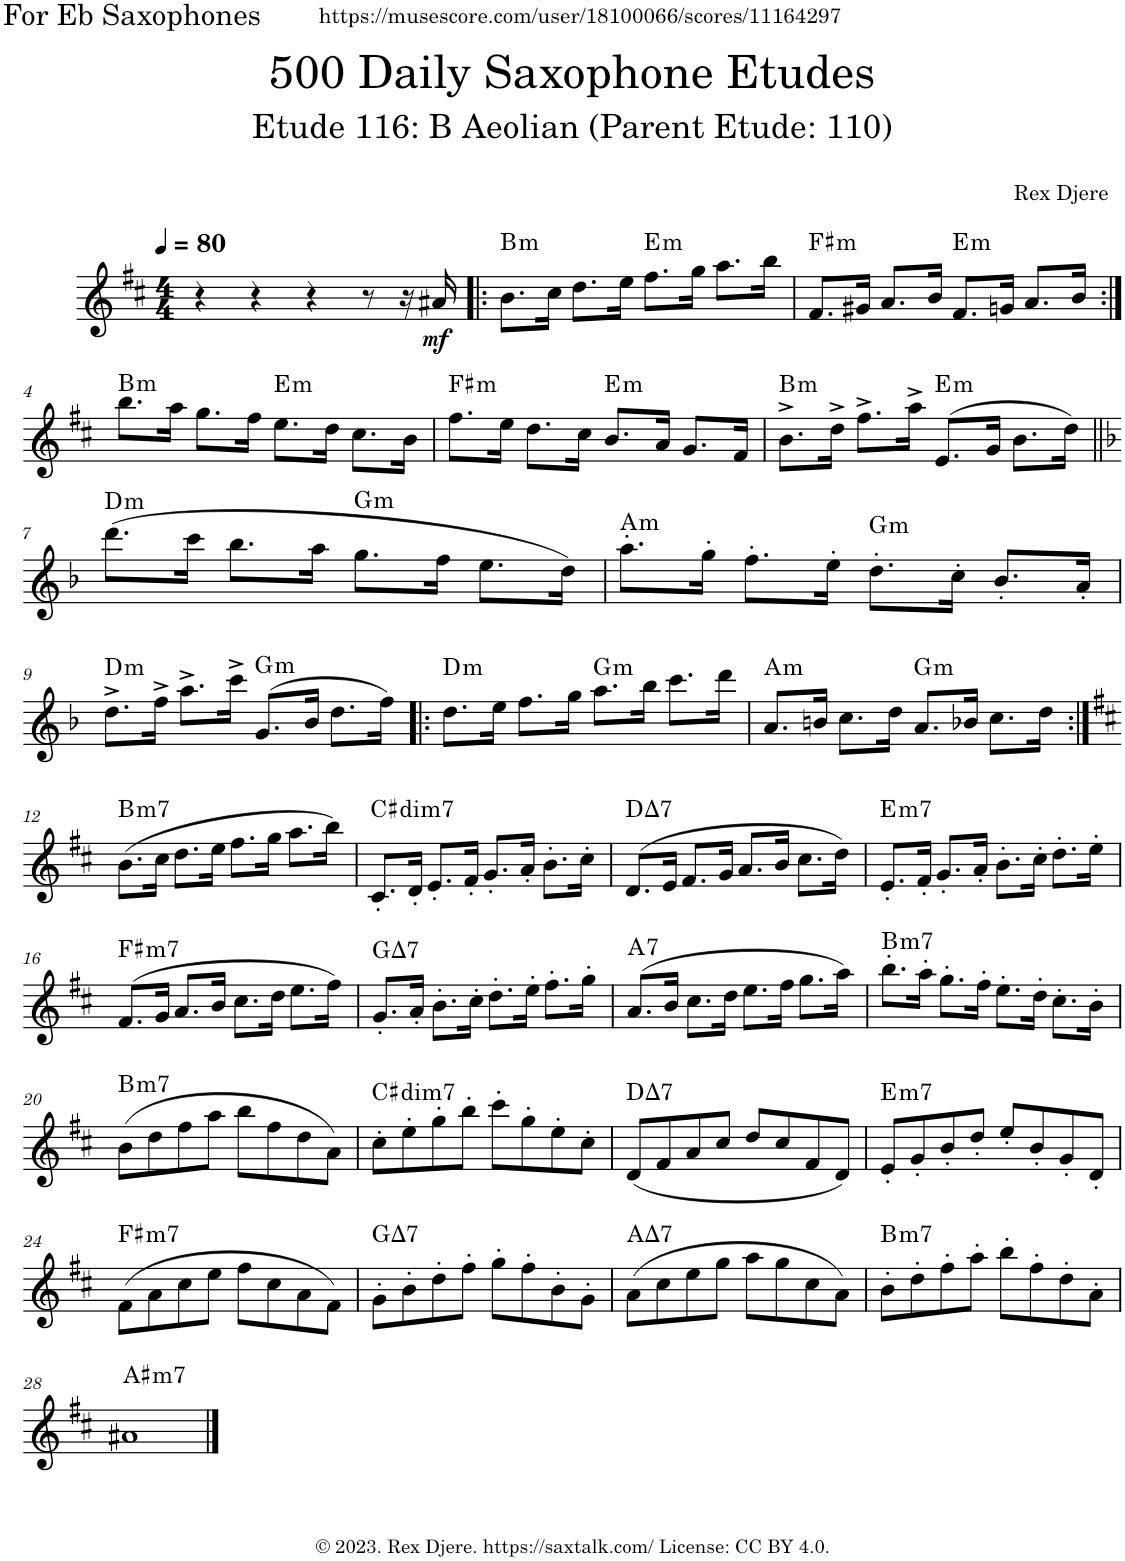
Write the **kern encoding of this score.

**kern	**dynam	**harte
*part1	*part1	*part1
*staff1	*staff1	*
*I"Alto Saxophone	*	*
*I'A. Sax.	*	*
*clefG2	*	*
*Trd5c9	*	*
*k[f#c#]	*	*
*M4/4	*	*
*MM80	*	*
=1	=1	=1
4r	.	.
4r	.	.
4r	.	.
8r	.	.
16r	.	.
!	!LO:DY:b	!
16a#X/	mf	.
=2!|:	=2!|:	=2!|:
!	!	!LO:H:kt=m
8.b\L	.	B:min
16cc#\Jk	.	.
8.dd\L	.	.
16ee\Jk	.	.
!	!	!LO:H:kt=m
8.ff#\L	.	E:min
16gg\Jk	.	.
8.aa\L	.	.
16bb\Jk	.	.
=3	=3	=3
!	!	!LO:H:kt=m
8.f#/L	.	F#:min
16g#X/Jk	.	.
8.a/L	.	.
16b/Jk	.	.
!	!	!LO:H:kt=m
8.f#/L	.	E:min
16gn/Jk	.	.
8.a/L	.	.
16b/Jk	.	.
!!LO:LB:g=z
=4:|!	=4:|!	=4:|!
!	!	!LO:H:kt=m
8.bb\L	.	B:min
16aa\Jk	.	.
8.gg\L	.	.
16ff#\Jk	.	.
!	!	!LO:H:kt=m
8.ee\L	.	E:min
16dd\Jk	.	.
8.cc#\L	.	.
16b\Jk	.	.
=5	=5	=5
!	!	!LO:H:kt=m
8.ff#\L	.	F#:min
16ee\Jk	.	.
8.dd\L	.	.
16cc#\Jk	.	.
!	!	!LO:H:kt=m
8.b/L	.	E:min
16a/Jk	.	.
8.g/L	.	.
16f#/Jk	.	.
=6	=6	=6
!	!	!LO:H:kt=m
8.b^\L	.	B:min
16dd^\Jk	.	.
8.ff#^\L	.	.
16aa^\Jk	.	.
!	!	!LO:H:kt=m
(8.e/L	.	E:min
16g/Jk	.	.
8.b\L	.	.
16dd\Jk)	.	.
!!LO:LB:g=z
=7||	=7||	=7||
*k[b-]	*	*
!	!	!LO:H:kt=m
(8.ddd\L	.	D:min
16ccc\Jk	.	.
8.bb-\L	.	.
16aa\Jk	.	.
!	!	!LO:H:kt=m
8.gg\L	.	G:min
16ff\Jk	.	.
8.ee\L	.	.
16dd\Jk)	.	.
=8	=8	=8
!	!	!LO:H:kt=m
8.aa'\L	.	A:min
16gg'\Jk	.	.
8.ff'\L	.	.
16ee'\Jk	.	.
!	!	!LO:H:kt=m
8.dd'\L	.	G:min
16cc'\Jk	.	.
8.b-'/L	.	.
16a'/Jk	.	.
!!LO:LB:g=z
=9	=9	=9
!	!	!LO:H:kt=m
8.dd^\L	.	D:min
16ff^\Jk	.	.
8.aa^\L	.	.
16ccc^\Jk	.	.
!	!	!LO:H:kt=m
(8.g/L	.	G:min
16b-/Jk	.	.
8.dd\L	.	.
16ff\Jk)	.	.
=10!|:	=10!|:	=10!|:
!	!	!LO:H:kt=m
8.dd\L	.	D:min
16ee\Jk	.	.
8.ff\L	.	.
16gg\Jk	.	.
!	!	!LO:H:kt=m
8.aa\L	.	G:min
16bb-\Jk	.	.
8.ccc\L	.	.
16ddd\Jk	.	.
=11	=11	=11
!	!	!LO:H:kt=m
8.a/L	.	A:min
16bn/Jk	.	.
8.cc\L	.	.
16dd\Jk	.	.
!	!	!LO:H:kt=m
8.a/L	.	G:min
16b-X/Jk	.	.
8.cc\L	.	.
16dd\Jk	.	.
!!LO:LB:g=z
=12:|!	=12:|!	=12:|!
*k[f#c#]	*	*
!	!	!LO:H:kt=m7
(8.b\L	.	B:min7
16cc#\Jk	.	.
8.dd\L	.	.
16ee\Jk	.	.
8.ff#\L	.	.
16gg\Jk	.	.
8.aa\L	.	.
16bb\Jk)	.	.
=13	=13	=13
!	!	!LO:H:kt=dim7
8.c#'/L	.	C#:dim7
16d'/Jk	.	.
8.e'/L	.	.
16f#'/Jk	.	.
8.g'/L	.	.
16a'/Jk	.	.
8.b'\L	.	.
16cc#'\Jk	.	.
=14	=14	=14
!	!	!LO:H:kt=7
(8.d/L	.	D:maj7
16e/Jk	.	.
8.f#/L	.	.
16g/Jk	.	.
8.a/L	.	.
16b/Jk	.	.
8.cc#\L	.	.
16dd\Jk)	.	.
=15	=15	=15
!	!	!LO:H:kt=m7
8.e'/L	.	E:min7
16f#'/Jk	.	.
8.g'/L	.	.
16a'/Jk	.	.
8.b'\L	.	.
16cc#'\Jk	.	.
8.dd'\L	.	.
16ee'\Jk	.	.
!!LO:LB:g=z
=16	=16	=16
!	!	!LO:H:kt=m7
(8.f#/L	.	F#:min7
16g/Jk	.	.
8.a/L	.	.
16b/Jk	.	.
8.cc#\L	.	.
16dd\Jk	.	.
8.ee\L	.	.
16ff#\Jk)	.	.
=17	=17	=17
!	!	!LO:H:kt=7
8.g'/L	.	G:maj7
16a'/Jk	.	.
8.b'\L	.	.
16cc#'\Jk	.	.
8.dd'\L	.	.
16ee'\Jk	.	.
8.ff#'\L	.	.
16gg'\Jk	.	.
=18	=18	=18
!	!	!LO:H:kt=7
(8.a/L	.	A:7
16b/Jk	.	.
8.cc#\L	.	.
16dd\Jk	.	.
8.ee\L	.	.
16ff#\Jk	.	.
8.gg\L	.	.
16aa\Jk)	.	.
=19	=19	=19
!	!	!LO:H:kt=m7
8.bb'\L	.	B:min7
16aa'\Jk	.	.
8.gg'\L	.	.
16ff#'\Jk	.	.
8.ee'\L	.	.
16dd'\Jk	.	.
8.cc#'\L	.	.
16b'\Jk	.	.
!!LO:LB:g=z
=20	=20	=20
!	!	!LO:H:kt=m7
(8b\L	.	B:min7
8dd\	.	.
8ff#\	.	.
8aa\J	.	.
8bb\L	.	.
8ff#\	.	.
8dd\	.	.
8a\J)	.	.
=21	=21	=21
!	!	!LO:H:kt=dim7
8cc#'\L	.	C#:dim7
8ee'\	.	.
8gg'\	.	.
8bb'\J	.	.
8ccc#'\L	.	.
8gg'\	.	.
8ee'\	.	.
8cc#'\J	.	.
=22	=22	=22
!	!	!LO:H:kt=7
(8d/L	.	D:maj7
8f#/	.	.
8a/	.	.
8cc#/J	.	.
8dd/L	.	.
8cc#/	.	.
8f#/	.	.
8d/J)	.	.
=23	=23	=23
!	!	!LO:H:kt=m7
8e'/L	.	E:min7
8g'/	.	.
8b'/	.	.
8dd'/J	.	.
8ee'/L	.	.
8b'/	.	.
8g'/	.	.
8d'/J	.	.
!!LO:LB:g=z
=24	=24	=24
!	!	!LO:H:kt=m7
(8f#\L	.	F#:min7
8a\	.	.
8cc#\	.	.
8ee\J	.	.
8ff#\L	.	.
8cc#\	.	.
8a\	.	.
8f#\J)	.	.
=25	=25	=25
!	!	!LO:H:kt=7
8g'\L	.	G:maj7
8b'\	.	.
8dd'\	.	.
8ff#'\J	.	.
8gg'\L	.	.
8ff#'\	.	.
8b'\	.	.
8g'\J	.	.
=26	=26	=26
!	!	!LO:H:kt=7
(8a\L	.	A:maj7
8cc#\	.	.
8ee\	.	.
8gg\J	.	.
8aa\L	.	.
8gg\	.	.
8cc#\	.	.
8a\J)	.	.
=27	=27	=27
!	!	!LO:H:kt=m7
8b'\L	.	B:min7
8dd'\	.	.
8ff#'\	.	.
8aa'\J	.	.
8bb'\L	.	.
8ff#'\	.	.
8dd'\	.	.
8a'\J	.	.
!!LO:LB:g=z
=28	=28	=28
!	!	!LO:H:kt=m7
1a#X	.	A#:min7
==	==	==
*-	*-	*-
